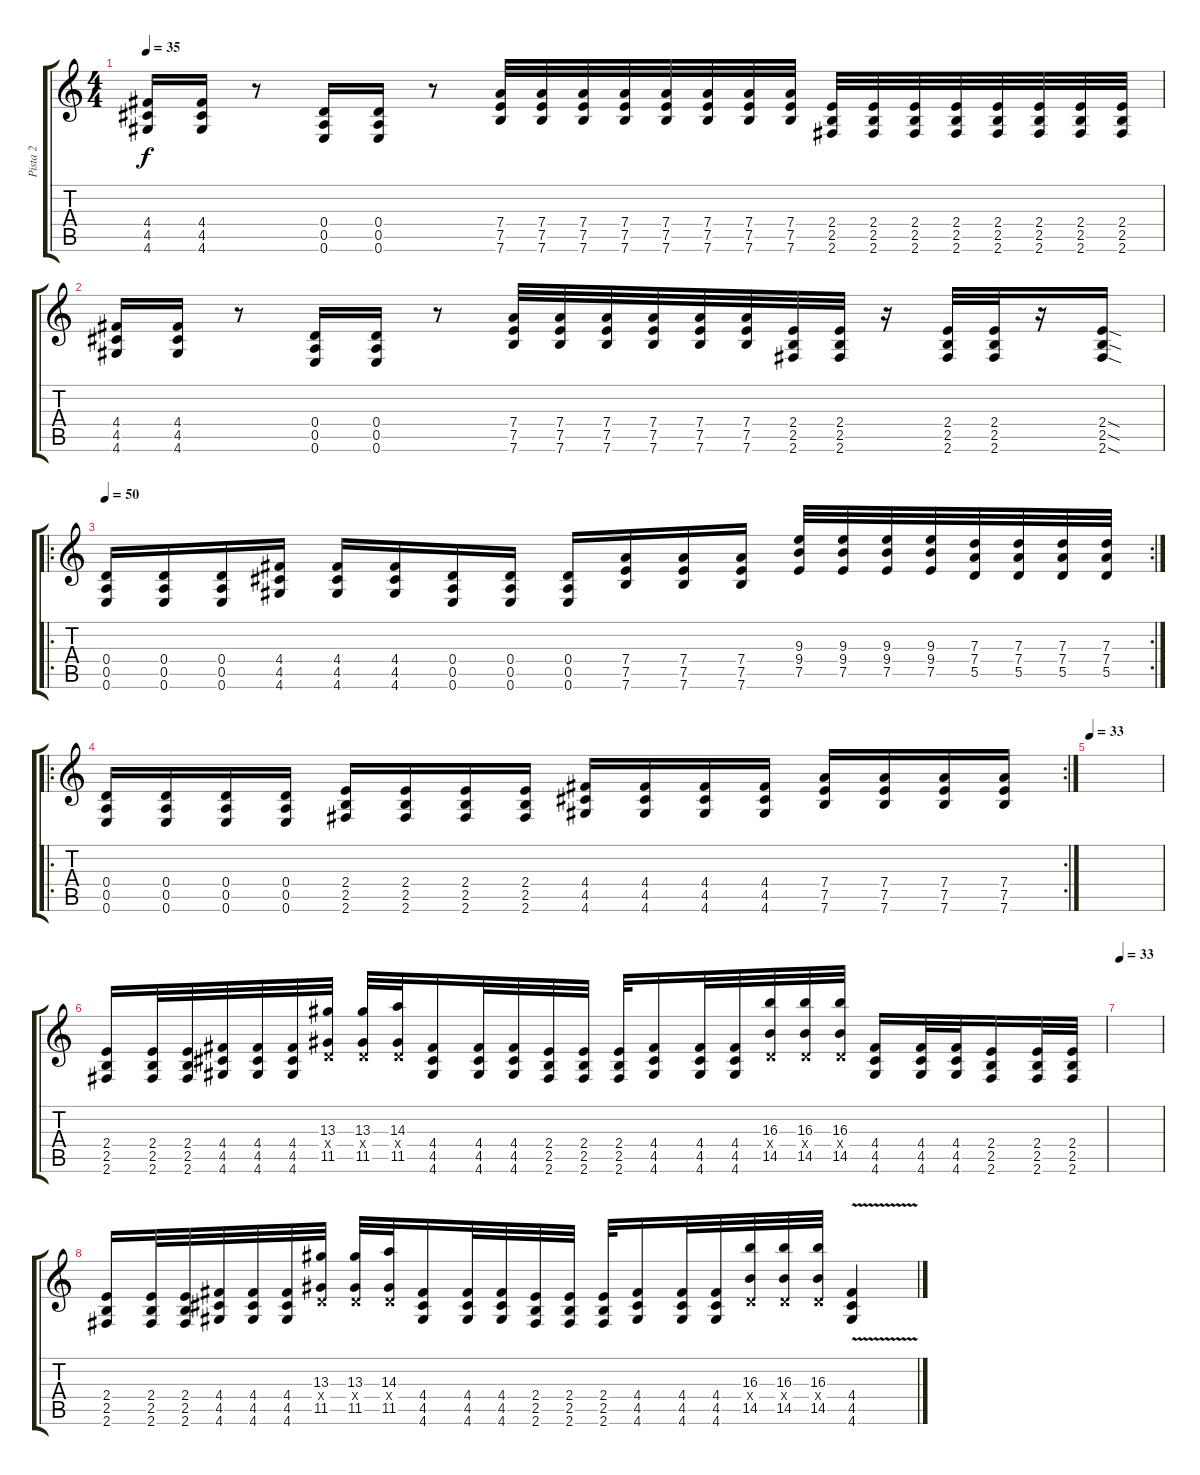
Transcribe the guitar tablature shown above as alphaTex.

\track ("Pista 2" "Pista 2") {instrument acousticguitarsteel}
\staff {score tabs}
\tuning (E4 B3 G3 D3 A2 E2) {hide}
\ts (4 4)
\tempo 35
\clef g2
\ks c
(4.4 4.5 4.6).16{dy f} (4.4 4.5 4.6).16 r.8 (0.4 0.5 0.6).16 (0.4 0.5 0.6).16 r.8 (7.4 7.5 7.6).32 (7.4 7.5 7.6).32 (7.4 7.5 7.6).32 (7.4 7.5 7.6).32 (7.4 7.5 7.6).32 (7.4 7.5 7.6).32 (7.4 7.5 7.6).32 (7.4 7.5 7.6).32 (2.4 2.5 2.6).32 (2.4 2.5 2.6).32 (2.4 2.5 2.6).32 (2.4 2.5 2.6).32 (2.4 2.5 2.6).32 (2.4 2.5 2.6).32 (2.4 2.5 2.6).32 (2.4 2.5 2.6).32 |
(4.4 4.5 4.6).16 (4.4 4.5 4.6).16 r.8 (0.4 0.5 0.6).16 (0.4 0.5 0.6).16 r.8 (7.4 7.5 7.6).32 (7.4 7.5 7.6).32 (7.4 7.5 7.6).32 (7.4 7.5 7.6).32 (7.4 7.5 7.6).32 (7.4 7.5 7.6).32 (2.4 2.5 2.6).32 (2.4 2.5 2.6).32 r.16 (2.4 2.5 2.6).32 (2.4 2.5 2.6).32 r.16 (2.4{sod} 2.5{sod} 2.6{sod}).16 |
\ro
\rc 2
\tempo 50
(0.4 0.5 0.6).16 (0.4 0.5 0.6).16 (0.4 0.5 0.6).16 (4.4 4.5 4.6).16 (4.4 4.5 4.6).16 (4.4 4.5 4.6).16 (0.4 0.5 0.6).16 (0.4 0.5 0.6).16 (0.4 0.5 0.6).16 (7.4 7.5 7.6).16 (7.4 7.5 7.6).16 (7.4 7.5 7.6).16 (9.3 9.4 7.5).32 (9.3 9.4 7.5).32 (9.3 9.4 7.5).32 (9.3 9.4 7.5).32 (7.3 7.4 5.5).32 (7.3 7.4 5.5).32 (7.3 7.4 5.5).32 (7.3 7.4 5.5).32 |
\ro
\rc 2
(0.4 0.5 0.6).16 (0.4 0.5 0.6).16 (0.4 0.5 0.6).16 (0.4 0.5 0.6).16 (2.4 2.5 2.6).16 (2.4 2.5 2.6).16 (2.4 2.5 2.6).16 (2.4 2.5 2.6).16 (4.4 4.5 4.6).16 (4.4 4.5 4.6).16 (4.4 4.5 4.6).16 (4.4 4.5 4.6).16 (7.4 7.5 7.6).16 (7.4 7.5 7.6).16 (7.4 7.5 7.6).16 (7.4 7.5 7.6).16 |
\tempo 33
|
(2.4 2.5 2.6).16 (2.4 2.5 2.6).32 (2.4 2.5 2.6).32 (4.4 4.5 4.6).32 (4.4 4.5 4.6).32 (4.4 4.5 4.6).32 (13.3 0.4{x} 11.5).32 (13.3 0.4{x} 11.5).32 (14.3 0.4{x} 11.5).32 (4.4 4.5 4.6).16 (4.4 4.5 4.6).32 (4.4 4.5 4.6).32 (2.4 2.5 2.6).32 (2.4 2.5 2.6).32 (2.4 2.5 2.6).32 (4.4 4.5 4.6).16 (4.4 4.5 4.6).32 (4.4 4.5 4.6).32 (16.3 0.4{x} 14.5).32 (16.3 0.4{x} 14.5).32 (16.3 0.4{x} 14.5).32 (4.4 4.5 4.6).16 (4.4 4.5 4.6).32 (4.4 4.5 4.6).32 (2.4 2.5 2.6).16 (2.4 2.5 2.6).32 (2.4 2.5 2.6).32 |
\tempo 33
|
(2.4 2.5 2.6).16 (2.4 2.5 2.6).32 (2.4 2.5 2.6).32 (4.4 4.5 4.6).32 (4.4 4.5 4.6).32 (4.4 4.5 4.6).32 (13.3 0.4{x} 11.5).32 (13.3 0.4{x} 11.5).32 (14.3 0.4{x} 11.5).32 (4.4 4.5 4.6).16 (4.4 4.5 4.6).32 (4.4 4.5 4.6).32 (2.4 2.5 2.6).32 (2.4 2.5 2.6).32 (2.4 2.5 2.6).32 (4.4 4.5 4.6).16 (4.4 4.5 4.6).32 (4.4 4.5 4.6).32 (16.3 0.4{x} 14.5).32 (16.3 0.4{x} 14.5).32 (16.3 0.4{x} 14.5).32 (4.4{v} 4.5 4.6).4
